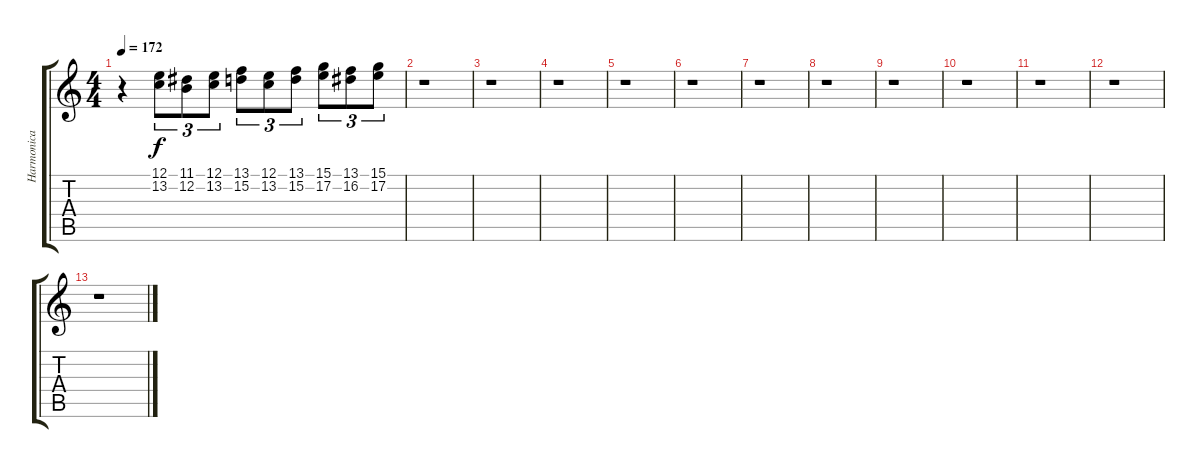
\track ("Harmonica" "Harmonica") {instrument harmonica}
\staff {score tabs}
\tuning (E4 B3 G3 D3 A2 E2) {hide}
\ts (4 4)
\tempo 172
\clef g2
\ks c
r.4{dy f} (12.1 13.2).8{tu (3 2)} (11.1 12.2).8{tu (3 2)} (12.1 13.2).8{tu (3 2)} (13.1 15.2).8{tu (3 2)} (12.1 13.2).8{tu (3 2)} (13.1 15.2).8{tu (3 2)} (15.1 17.2).8{tu (3 2)} (13.1 16.2).8{tu (3 2)} (15.1 17.2).8{tu (3 2)} |
r.1 |
r.1 |
r.1 |
r.1 |
r.1 |
r.1 |
r.1 |
r.1 |
r.1 |
r.1 |
r.1 |
r.1
